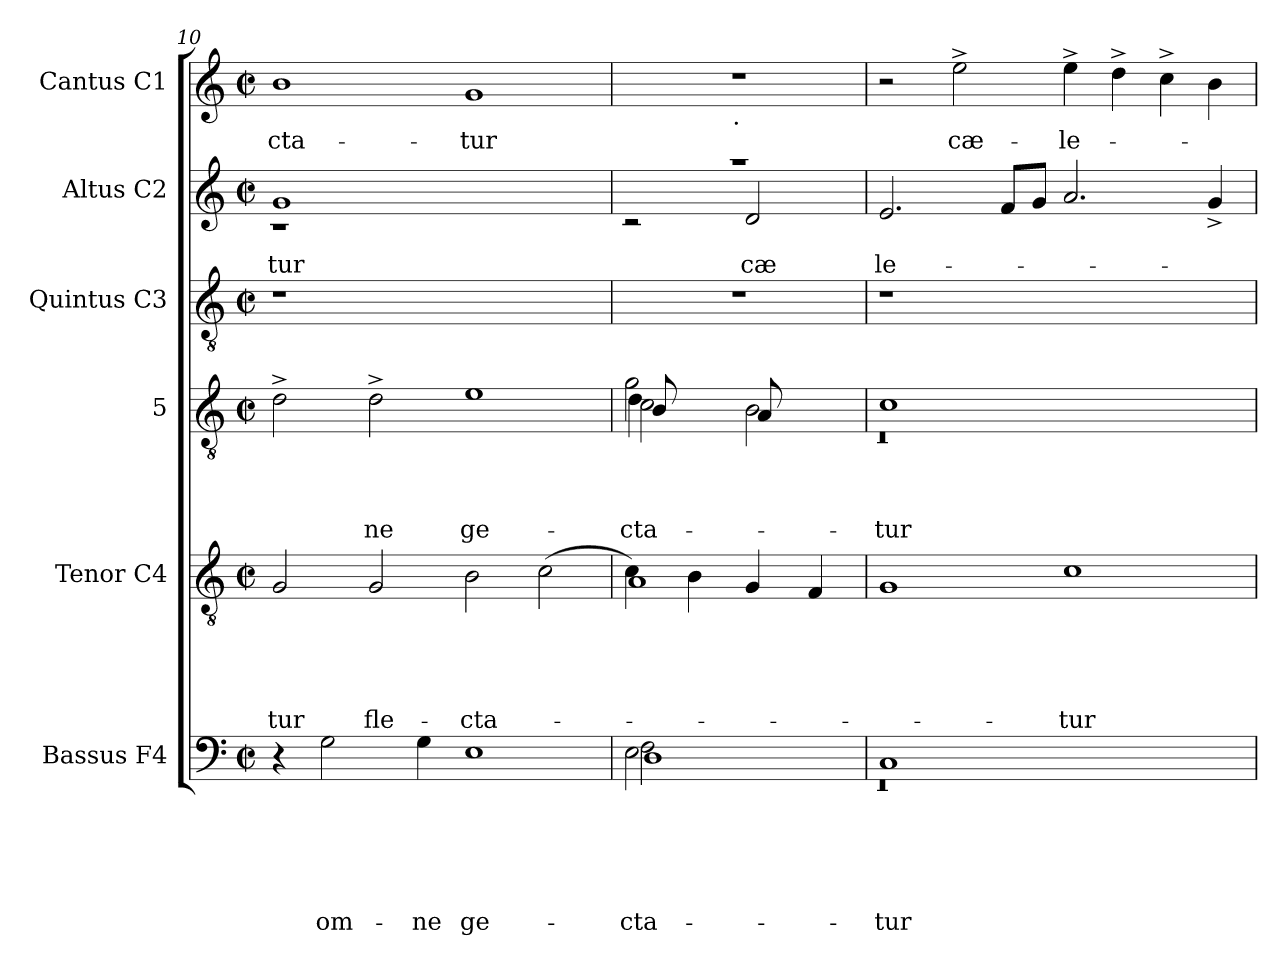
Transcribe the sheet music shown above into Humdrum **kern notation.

**kern	**text	**text	**text	**text	**text	**text	**kern	**text	**text	**text	**text	**text	**kern	**text	**text	**text	**text	**kern	**kern	**text	**text	**kern	**text
*part6	*part6	*part6	*part6	*part6	*part6	*part6	*part5	*part5	*part5	*part5	*part5	*part5	*part4	*part4	*part4	*part4	*part4	*part3	*part2	*part2	*part2	*part1	*part1
*staff6	*staff6	*staff6	*staff6	*staff6	*staff6	*staff6	*staff5	*staff5	*staff5	*staff5	*staff5	*staff5	*staff4	*staff4	*staff4	*staff4	*staff4	*staff3	*staff2	*staff2	*staff2	*staff1	*staff1
*I"Bassus F4	*	*	*	*	*	*	*I"Tenor C4	*	*	*	*	*	*I"5	*	*	*	*	*I"Quintus C3	*I"Altus C2	*	*	*I"Cantus C1	*
*I'B	*	*	*	*	*	*	*I'T	*	*	*	*	*	*	*	*	*	*	*	*I'A	*	*	*I'C	*
*clefF4	*	*	*	*	*	*	*clefGv2	*	*	*	*	*	*clefGv2	*	*	*	*	*clefGv2	*clefG2	*	*	*clefG2	*
*k[]	*	*	*	*	*	*	*k[]	*	*	*	*	*	*k[]	*	*	*	*	*k[]	*k[]	*	*	*k[]	*
*C:	*	*	*	*	*	*	*C:	*	*	*	*	*	*C:	*	*	*	*	*C:	*C:	*	*	*C:	*
*M2/2	*	*	*	*	*	*	*M2/2	*	*	*	*	*	*M2/2	*	*	*	*	*M2/2	*M2/2	*	*	*M2/2	*
*met(c|)	*	*	*	*	*	*	*met(c|)	*	*	*	*	*	*met(c|)	*	*	*	*	*met(c|)	*met(c|)	*	*	*met(c|)	*
=10	=10	=10	=10	=10	=10	=10	=10	=10	=10	=10	=10	=10	=10	=10	=10	=10	=10	=10	=10	=10	=10	=10	=10
*	*	*	*	*	*	*	*	*	*	*	*	*	*	*	*	*	*	*	*^	*	*	*	*
!	!	!	!	!	!	!	!	!	!	!	!	!LO:LY:b	!	!	!	!	!	!	!	!LO:N:vis=1	!	!LO:LY:b	!	!LO:LY:b
4r	.	.	.	.	.	.	2G/	.	.	.	.	-tur	2d^>\	.	.	.	.	1r	1g	0rc	.	-tur	1b	-cta-
!	!	!	!	!	!	!LO:LY:b	!	!	!	!	!	!	!	!	!	!	!	!	!	!	!	!	!	!
2G\	.	.	.	.	.	om-	.	.	.	.	.	.	.	.	.	.	.	.	.	.	.	.	.	.
!	!	!	!	!	!	!	!	!	!	!	!	!LO:LY:b	!	!	!	!	!LO:LY:b	!	!	!	!	!	!	!
.	.	.	.	.	.	.	2G/	.	.	.	.	fle-	2d^>\	.	.	.	-ne	.	.	.	.	.	.	.
!	!	!	!	!	!	!LO:LY:b	!	!	!	!	!	!	!	!	!	!	!	!	!	!	!	!	!	!
4G\	.	.	.	.	.	-ne	.	.	.	.	.	.	.	.	.	.	.	.	.	.	.	.	.	.
!	!	!	!	!	!	!LO:LY:b	!	!	!	!	!	!LO:LY:b	!	!	!	!	!LO:LY:b	!	!	!	!	!	!	!LO:LY:b
1E	.	.	.	.	.	ge-	2B\	.	.	.	.	-cta-	1e	.	.	.	ge-	1ryy	1ryy	.	.	.	1g	-tur
.	.	.	.	.	.	.	(>2c\	.	.	.	.	.	.	.	.	.	.	.	.	.	.	.	.	.
=11	=11	=11	=11	=11	=11	=11	=11	=11	=11	=11	=11	=11	=11	=11	=11	=11	=11	=11	=11	=11	=11	=11	=11	=11
!	!	!	!	!	!	!LO:LY:b	!	!	!	!	!	!	!	!	!	!	!	!	!	!	!	!	!	!
*^	*	*	*	*	*	*	*	*	*	*	*	*	*	*	*	*	*	*	*	*	*	*	*	*
!	!	!	!	!	!	!	!LO:LY:b	!	!	!	!	!	!	!	!	!	!	!	!	!	!	!	!	!	!
*	*^	*	*	*	*	*	*	*	*	*	*	*	*	*	*	*	*	*	*	*	*	*	*	*	*
!	!	!	!	!	!	!	!	!LO:LY:b	!	!	!	!	!	!	!	!	!	!	!LO:LY:b	!	!	!	!	!	!	!
*	*	*	*	*	*	*	*	*	*^	*	*	*	*	*	*^	*	*	*	*	*	*	*	*	*	*	*
!	!	!	!	!	!	!	!	!	!	!	!	!	!	!	!	!	!	!	!	!	!LO:LY:b	!	!	!	!	!	!	!
*	*	*	*	*	*	*	*	*	*	*	*	*	*	*	*	*	*^	*	*	*	*	*	*	*	*	*	*	*
!	!	!	!	!	!	!	!	!	!	!	!	!	!	!	!	!	!	!	!	!	!	!LO:LY:b:rj	!	!	!	!	!	!	!
*	*	*	*	*	*	*	*	*	*	*	*	*	*	*	*	*	*	*^	*	*	*	*	*	*	*	*	*	*^	*
2E\	2F\	1D	.	.	.	.	.	-cta-	4c\)	1A	.	.	.	.	.	2g\	4d\	2c\	8B/	.	.	.	-cta-	1r	1raa	2rc	.	.	1r	4...ryy	.
.	.	.	.	.	.	.	.	.	.	.	.	.	.	.	.	.	.	.	4.ryy	.	.	.	.	.	.	.	.	.	.	.	.
.	.	.	.	.	.	.	.	.	4B\	.	.	.	.	.	.	.	2.ryy	.	.	.	.	.	.	.	.	.	.	.	.	.	.
!	!	!	!	!	!	!	!	!	!	!	!	!	!	!	!	!	!	!	!	!	!	!	!	!	!	!	!	!	!	!LO:TX:b:t=.	!
.	.	.	.	.	.	.	.	.	.	.	.	.	.	.	.	.	.	.	.	.	.	.	.	.	.	.	.	.	.	2ryy	.
!	!	!	!	!	!	!	!	!	!	!	!	!	!	!	!	!	!	!	!	!	!	!	!	!	!	!	!	!LO:LY:b	!	!	!
2ryy	2ryy	.	.	.	.	.	.	.	4G/	.	.	.	.	.	.	2B\	.	2ryy	8A/	.	.	.	.	.	.	2d/	.	cæ-	.	.	.
.	.	.	.	.	.	.	.	.	.	.	.	.	.	.	.	.	.	.	4.ryy	.	.	.	.	.	.	.	.	.	.	.	.
.	.	.	.	.	.	.	.	.	4F/	.	.	.	.	.	.	.	.	.	.	.	.	.	.	.	.	.	.	.	.	.	.
.	.	.	.	.	.	.	.	.	.	.	.	.	.	.	.	.	.	.	.	.	.	.	.	.	.	.	.	.	.	32ryy	.
!!LO:LB:g=z
=12	=12	=12	=12	=12	=12	=12	=12	=12	=12	=12	=12	=12	=12	=12	=12	=12	=12	=12	=12	=12	=12	=12	=12	=12	=12	=12	=12	=12	=12	=12	=12
!	!	!	!	!	!	!	!	!	!	!	!	!	!	!	!	!	!	!	!	!	!	!	!	!	!	!	!	!	!LO:TX:a:t=1 2	!	!
!	!LO:N:vis=1	!	!	!	!	!	!	!LO:LY:b	!	!	!	!	!	!	!	!	!LO:N:vis=1	!	!	!	!	!	!LO:LY:b	!	!	!	!	!LO:LY:b	!	!	!
*	*v	*v	*	*	*	*	*	*	*	*	*	*	*	*	*	*	*v	*v	*v	*	*	*	*	*	*v	*v	*	*	*v	*v	*
*	*	*	*	*	*	*	*	*v	*v	*	*	*	*	*	*	*	*	*	*	*	*	*	*	*	*	*
1C	0rEE	.	.	.	.	.	-tur	1G	.	.	.	.	.	1c	0rC	.	.	.	-tur	1r	2.e/	.	-le-	2r	.
!	!	!	!	!	!	!	!	!	!	!	!	!	!	!	!	!	!	!	!	!	!	!	!	!	!LO:LY:b
.	.	.	.	.	.	.	.	.	.	.	.	.	.	.	.	.	.	.	.	.	.	.	.	2ee^>\	cæ-
.	.	.	.	.	.	.	.	.	.	.	.	.	.	.	.	.	.	.	.	.	8f/L	.	.	.	.
.	.	.	.	.	.	.	.	.	.	.	.	.	.	.	.	.	.	.	.	.	8g/J	.	.	.	.
!	!	!	!	!	!	!	!	!	!	!	!	!	!LO:LY:b	!	!	!	!	!	!	!	!	!	!	!	!LO:LY:b
1ryy	.	.	.	.	.	.	.	1c	.	.	.	.	-tur	1ryy	.	.	.	.	.	1ryy	2.a/	.	.	4ee^>\	-le-
.	.	.	.	.	.	.	.	.	.	.	.	.	.	.	.	.	.	.	.	.	.	.	.	4dd^>\	.
.	.	.	.	.	.	.	.	.	.	.	.	.	.	.	.	.	.	.	.	.	.	.	.	4cc^>\	.
.	.	.	.	.	.	.	.	.	.	.	.	.	.	.	.	.	.	.	.	.	4g^</	.	.	4b\	.
*v	*v	*	*	*	*	*	*	*	*	*	*	*	*	*v	*v	*	*	*	*	*	*	*	*	*	*
=	=	=	=	=	=	=	=	=	=	=	=	=	=	=	=	=	=	=	=	=	=	=	=
*-	*-	*-	*-	*-	*-	*-	*-	*-	*-	*-	*-	*-	*-	*-	*-	*-	*-	*-	*-	*-	*-	*-	*-
